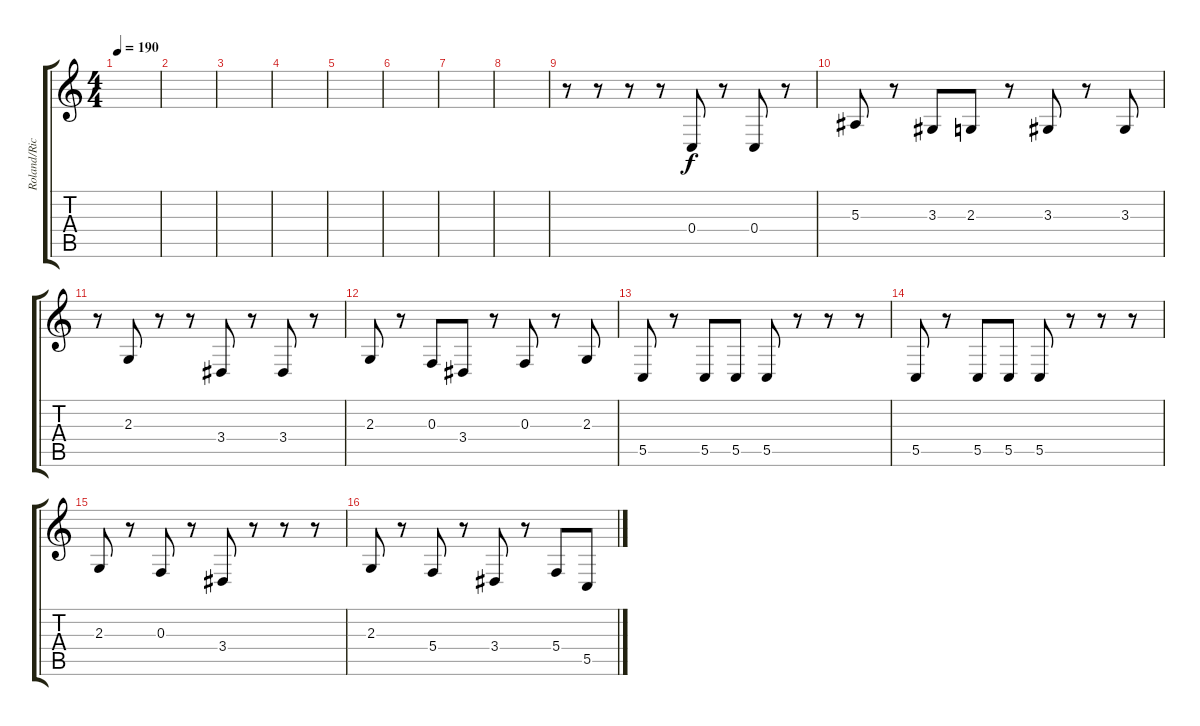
\track ("Roland/Richard" "Roland/Ric") {instrument pad1newage}
\staff {score tabs}
\tuning (D4 A3 F3 C3 G2 C2) {hide}
\ts (4 4)
\tempo 190
\clef g2
\ks c
|
|
|
|
|
|
|
|
r.8 r.8 r.8 r.8 0.4.8 r.8 0.4.8 r.8 |
5.3.8 r.8 3.3.8 2.3.8 r.8 3.3.8 r.8 3.3.8 |
r.8 2.3.8 r.8 r.8 3.4.8 r.8 3.4.8 r.8 |
2.3.8 r.8 0.3.8 3.4.8 r.8 0.3.8 r.8 2.3.8 |
5.5.8 r.8 5.5.8 5.5.8 5.5.8 r.8 r.8 r.8 |
5.5.8 r.8 5.5.8 5.5.8 5.5.8 r.8 r.8 r.8 |
2.3.8 r.8 0.3.8 r.8 3.4.8 r.8 r.8 r.8 |
2.3.8 r.8 5.4.8 r.8 3.4.8 r.8 5.4.8 5.5.8
